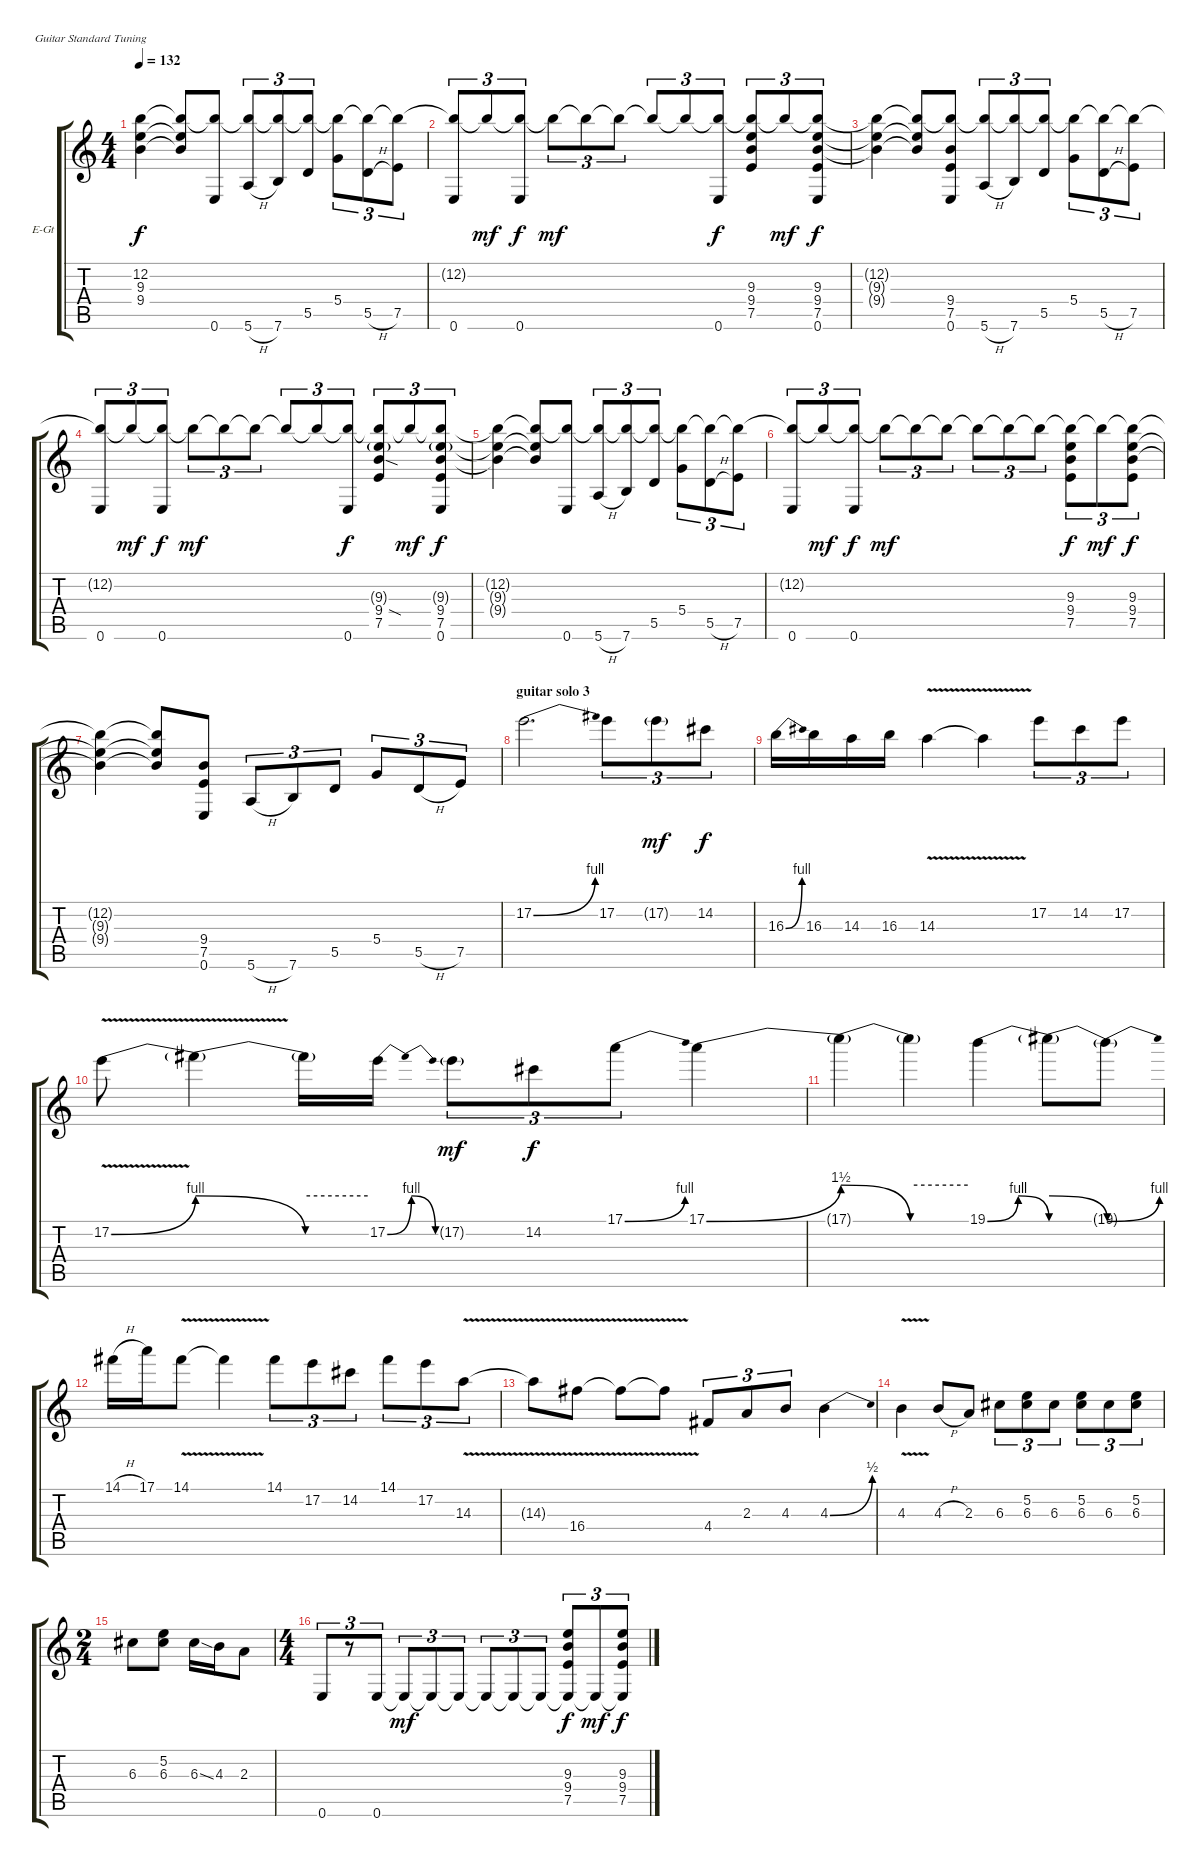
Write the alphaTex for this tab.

\bracketExtendMode groupsimilarinstruments
\firstSystemTrackNameOrientation horizontal
\otherSystemsTrackNameOrientation horizontal
\track ("fills" "E-Gt") {multiBarRest instrument distortionguitar}
\staff {score tabs}
\tuning (E4 B3 G3 D3 A2 E2)
\ts (4 4)
\tempo 132
\clef g2
\ks c
(9.3{t} 9.4{t} 12.2{t}).4{dy f} (9.3{t} 9.4{t} 12.2{t}).8 (0.6 12.2{t}).8 (5.6{h} 12.2{t}).8{tu (3 2)} (7.6 12.2{t}).8{tu (3 2)} (5.5 12.2{t}).8{tu (3 2)} (5.4 12.2{t}).8{tu (3 2)} (5.5{h} 12.2{t}).8{tu (3 2)} (7.5 12.2{t}).8{tu (3 2)} |
(0.6 12.2{t}).8{tu (3 2)} 12.2{t}.8{tu (3 2) dy mf} (0.6 12.2{t}).8{tu (3 2) dy f} 12.2{t}.8{tu (3 2) dy mf} 12.2{t}.8{tu (3 2)} 12.2{t}.8{tu (3 2)} 12.2{t}.8{tu (3 2)} 12.2{t}.8{tu (3 2)} (0.6 12.2{t}).8{tu (3 2) dy f} (9.3 9.4 7.5 12.2{t}).8{tu (3 2)} 12.2{t}.8{tu (3 2) dy mf} (9.3 9.4 7.5 0.6 12.2{t}).8{tu (3 2) dy f} |
(12.2{t} 9.3{t} 9.4{t}).4 (12.2{t} 9.3{t} 9.4{t}).8 (9.4 7.5 0.6 12.2{t}).8 (5.6{h} 12.2{t}).8{tu (3 2)} (7.6 12.2{t}).8{tu (3 2)} (5.5 12.2{t}).8{tu (3 2)} (5.4 12.2{t}).8{tu (3 2)} (5.5{h} 12.2{t}).8{tu (3 2)} (7.5 12.2{t}).8{tu (3 2)} |
(0.6 12.2{t}).8{tu (3 2) txt " "} 12.2{t}.8{tu (3 2) dy mf} (0.6 12.2{t}).8{tu (3 2) dy f} 12.2{t}.8{tu (3 2) dy mf} 12.2{t}.8{tu (3 2)} 12.2{t}.8{tu (3 2)} 12.2{t}.8{tu (3 2)} 12.2{t}.8{tu (3 2)} (0.6 12.2{t}).8{tu (3 2) dy f} (9.3{g} 9.4{sod} 7.5 12.2{t}).8{tu (3 2)} 12.2{t}.8{tu (3 2) dy mf} (9.3{g} 9.4 7.5 0.6 12.2{t}).8{tu (3 2) dy f} |
(12.2{t} 9.3{t} 9.4{t}).4 (12.2{t} 9.3{t} 9.4{t}).8 (0.6 12.2{t}).8 (5.6{h} 12.2{t}).8{tu (3 2)} (7.6 12.2{t}).8{tu (3 2)} (5.5 12.2{t}).8{tu (3 2)} (5.4 12.2{t}).8{tu (3 2)} (5.5{h} 12.2{t}).8{tu (3 2)} (7.5 12.2{t}).8{tu (3 2)} |
(0.6 12.2{t}).8{tu (3 2)} 12.2{t}.8{tu (3 2) dy mf} (0.6 12.2{t}).8{tu (3 2) dy f} 12.2{t}.8{tu (3 2) dy mf} 12.2{t}.8{tu (3 2)} 12.2{t}.8{tu (3 2)} 12.2{t}.8{tu (3 2)} 12.2{t}.8{tu (3 2)} 12.2{t}.8{tu (3 2)} (9.3 9.4 7.5 12.2{t}).8{tu (3 2) dy f} 12.2{t}.8{tu (3 2) dy mf} (9.3 9.4 7.5 12.2{t}).8{tu (3 2) dy f} |
(12.2{t} 9.3{t} 9.4{t}).4 (12.2{t} 9.3{t} 9.4{t}).8 (9.4 7.5 0.6).8 5.6{h}.8{tu (3 2)} 7.6.8{tu (3 2)} 5.5.8{tu (3 2)} 5.4.8{tu (3 2)} 5.5{h}.8{tu (3 2)} 7.5.8{tu (3 2)} |
\section ("" "guitar solo 3")
17.2{be (bend 0 0 60 4)}.2{d} 17.2.8{tu (3 2)} 17.2{g}.8{tu (3 2) dy mf} 14.2.8{tu (3 2) dy f} |
16.3{be (bend 0 0 60 4)}.16 16.3.16 14.3.16 16.3.16 14.3{v}.4 14.3{v t}.4 17.2.8{tu (3 2)} 14.2.8{tu (3 2)} 17.2.8{tu (3 2)} |
17.2{be (bend 0 0 60 4) v}.8 17.2{be (release 0 4 60 0) t}.4 17.2{be (hold 0 4 60 4) t}.16 17.2{be (bendrelease 0 0 30 4 30 4 60 0)}.16 17.2{g}.8{tu (3 2) dy mf} 14.2.8{tu (3 2) dy f} 17.1{be (bend 0 0 60 4)}.8{tu (3 2)} 17.1{be (bend 0 0 60 6)}.4 |
17.1{be (release 0 6 60 0) t}.4 17.1{be (hold 0 6 60 6) t}.4 19.1{be (bendrelease 0 0 30 4 30 4 60 0)}.4 19.1{be (release 0 4 60 0) t}.8 19.1{be (bend 0 0 60 4) t}.8 |
14.1{h}.16 17.1.16 14.1{v}.8 14.1{v t}.4 14.1.8{tu (3 2)} 17.2.8{tu (3 2)} 14.2.8{tu (3 2)} 14.1.8{tu (3 2)} 17.2.8{tu (3 2)} 14.3{v}.8{tu (3 2)} |
14.3{v t}.8 16.4{v}.8 16.4{v t}.8 16.4{v t}.8 4.4.8{tu (3 2)} 2.3.8{tu (3 2)} 4.3.8{tu (3 2)} 4.3{be (bend 0 0 60 2)}.4 |
4.3{v}.4 4.3{h}.8 2.3.8 6.3.8{tu (3 2)} (5.2 6.3).8{tu (3 2)} 6.3.8{tu (3 2)} (5.2 6.3).8{tu (3 2)} 6.3.8{tu (3 2)} (5.2 6.3).8{tu (3 2)} |
\ts (2 4)
6.3.8 (5.2 6.3).8 6.3{ss}.16 4.3.16 2.3.8 |
\ts (4 4)
0.6.8{tu (3 2)} r.8{tu (3 2)} 0.6.8{tu (3 2)} 0.6{t}.8{tu (3 2) dy mf} 0.6{t}.8{tu (3 2)} 0.6{t}.8{tu (3 2)} 0.6{t}.8{tu (3 2)} 0.6{t}.8{tu (3 2)} 0.6{t}.8{tu (3 2)} (9.3 9.4 7.5 0.6{t}).8{tu (3 2) dy f} 0.6{t}.8{tu (3 2) dy mf} (9.3 9.4 7.5 0.6{t}).8{tu (3 2) dy f}
